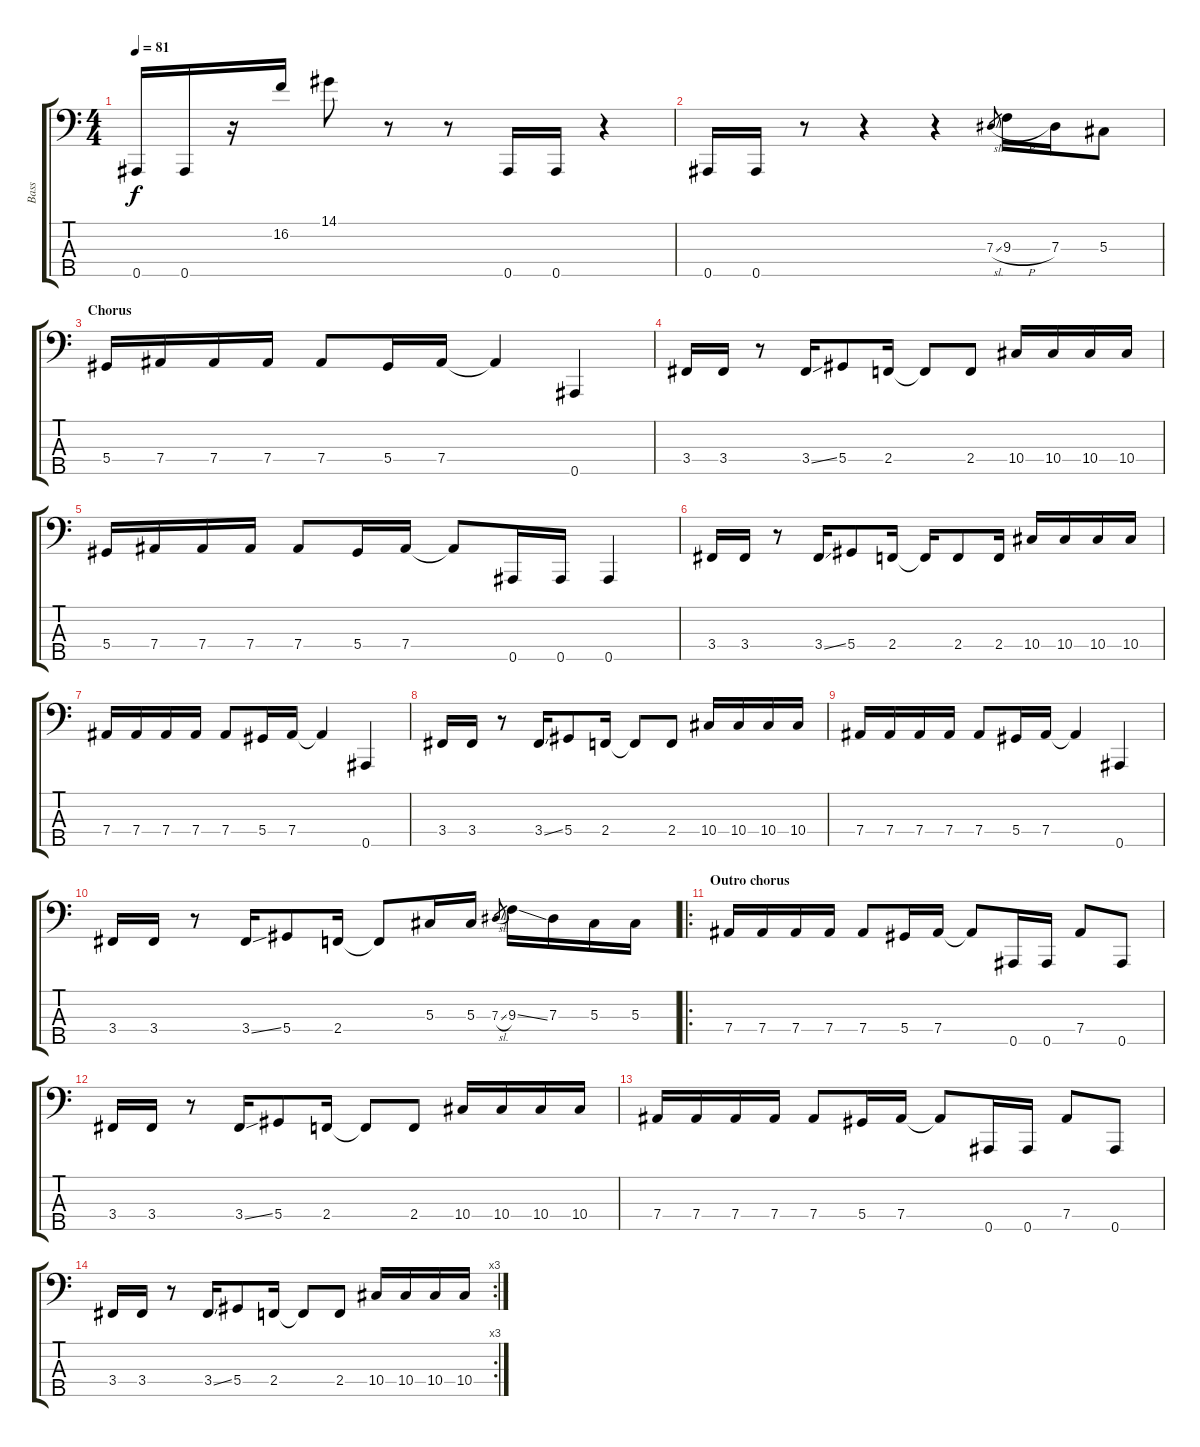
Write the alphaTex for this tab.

\track ("Bass" "Bass") {instrument electricbassfinger}
\staff {score tabs}
\tuning (Gb2 Db2 Ab1 Eb1 Bb0) {hide}
\ts (4 4)
\tempo 81
\clef f4
\ks c
0.5.16{dy f} 0.5.16 r.16 16.2.16 14.1.8 r.8 r.8 0.5.16 0.5.16 r.4 |
0.5.16 0.5.16 r.8 r.4 r.4 7.3{sl}.8{gr} 9.3{h}.16 7.3.16 5.3.8 |
\section ("" "Chorus")
5.4.16 7.4.16 7.4.16 7.4.16 7.4.8 5.4.16 7.4.16 7.4{t}.4 0.5.4 |
3.4.16 3.4.16 r.8 3.4{ss}.16 5.4.8 2.4.16 2.4{t}.8 2.4.8 10.4.16 10.4.16 10.4.16 10.4.16 |
5.4.16 7.4.16 7.4.16 7.4.16 7.4.8 5.4.16 7.4.16 7.4{t}.8 0.5.16 0.5.16 0.5.4 |
3.4.16 3.4.16 r.8 3.4{ss}.16 5.4.8 2.4.16 2.4{t}.16 2.4.8 2.4.16 10.4.16 10.4.16 10.4.16 10.4.16 |
7.4.16 7.4.16 7.4.16 7.4.16 7.4.8 5.4.16 7.4.16 7.4{t}.4 0.5.4 |
3.4.16 3.4.16 r.8 3.4{ss}.16 5.4.8 2.4.16 2.4{t}.8 2.4.8 10.4.16 10.4.16 10.4.16 10.4.16 |
7.4.16 7.4.16 7.4.16 7.4.16 7.4.8 5.4.16 7.4.16 7.4{t}.4 0.5.4 |
3.4.16 3.4.16 r.8 3.4{ss}.16 5.4.8 2.4.16 2.4{t}.8 5.3.16 5.3.16 7.3{sl}.8{gr} 9.3{ss}.16 7.3.16 5.3.16 5.3.16 |
\ro
\section ("" "Outro chorus")
7.4.16 7.4.16 7.4.16 7.4.16 7.4.8 5.4.16 7.4.16 7.4{t}.8 0.5.16 0.5.16 7.4.8 0.5.8 |
3.4.16 3.4.16 r.8 3.4{ss}.16 5.4.8 2.4.16 2.4{t}.8 2.4.8 10.4.16 10.4.16 10.4.16 10.4.16 |
7.4.16 7.4.16 7.4.16 7.4.16 7.4.8 5.4.16 7.4.16 7.4{t}.8 0.5.16 0.5.16 7.4.8 0.5.8 |
\rc 3
3.4.16 3.4.16 r.8 3.4{ss}.16 5.4.8 2.4.16 2.4{t}.8 2.4.8 10.4.16 10.4.16 10.4.16 10.4.16
